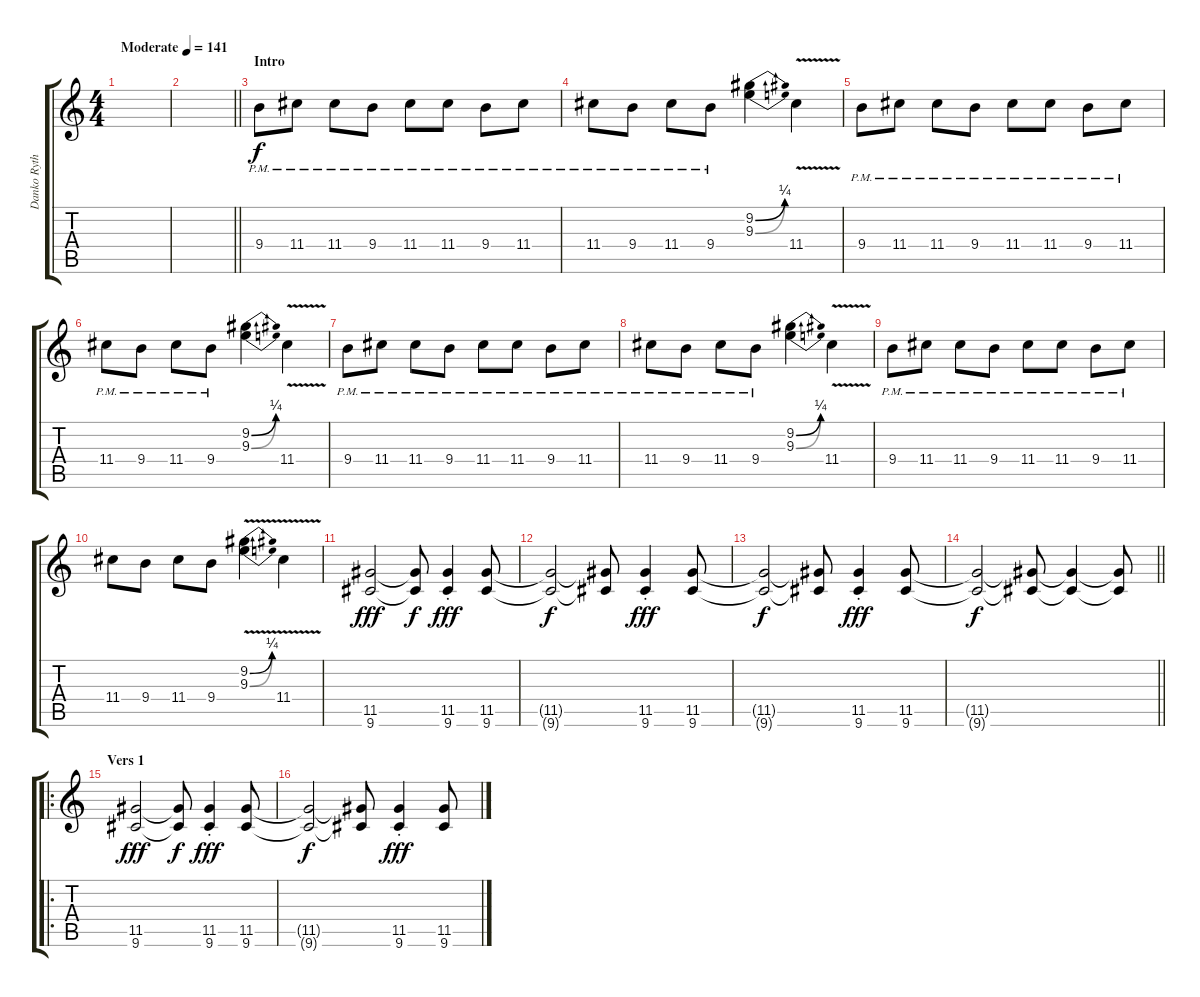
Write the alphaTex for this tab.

\track ("Danko Rythm Guitar" "Danko Ryth") {instrument overdrivenguitar}
\staff {score tabs}
\tuning (E4 B3 G3 D3 A2 E2) {hide}
\ts (4 4)
\tempo (141 "Moderate")
\clef g2
\ks c
|
\barLineRight lightlight
|
\section ("" "Intro")
9.4{pm}.8 11.4{pm}.8 11.4{pm}.8 9.4{pm}.8 11.4{pm}.8 11.4{pm}.8 9.4{pm}.8 11.4{pm}.8 |
11.4{pm}.8 9.4{pm}.8 11.4{pm}.8 9.4{pm}.8 (9.2{be (bend 0 0 60 1)} 9.3{be (bend 0 0 60 1)}).4 11.4{v}.4 |
9.4{pm}.8 11.4{pm}.8 11.4{pm}.8 9.4{pm}.8 11.4{pm}.8 11.4{pm}.8 9.4{pm}.8 11.4{pm}.8 |
11.4{pm}.8 9.4{pm}.8 11.4{pm}.8 9.4{pm}.8 (9.2{be (bend 0 0 60 1)} 9.3{be (bend 0 0 60 1)}).4 11.4{v}.4 |
9.4{pm}.8 11.4{pm}.8 11.4{pm}.8 9.4{pm}.8 11.4{pm}.8 11.4{pm}.8 9.4{pm}.8 11.4{pm}.8 |
11.4{pm}.8 9.4{pm}.8 11.4{pm}.8 9.4{pm}.8 (9.2{be (bend 0 0 60 1)} 9.3{be (bend 0 0 60 1)}).4 11.4{v}.4 |
9.4{pm}.8{dy f} 11.4{pm}.8 11.4{pm}.8 9.4{pm}.8 11.4{pm}.8 11.4{pm}.8 9.4{pm}.8 11.4{pm}.8 |
11.4.8 9.4.8 11.4.8 9.4.8 (9.2{be (bend 0 0 60 1) v} 9.3{be (bend 0 0 60 1) v}).4 11.4{v}.4 |
(11.5 9.6).2{dy fff} (11.5{t} 9.6{t}).8{dy f} (11.5{st} 9.6{st}).4{dy fff} (11.5 9.6).8 |
(11.5{t} 9.6{t}).2{dy f} (11.5{t} 9.6{t}).8 (11.5{st} 9.6{st}).4{dy fff} (11.5 9.6).8 |
(11.5{t} 9.6{t}).2{dy f} (11.5{t} 9.6{t}).8 (11.5{st} 9.6{st}).4{dy fff} (11.5 9.6).8 |
\barLineRight lightlight
(11.5{t} 9.6{t}).2{dy f} (11.5{t} 9.6{t}).8 (11.5{t} 9.6{t}).4 (11.5{t} 9.6{t}).8 |
\ro
\section ("" "Vers 1")
(11.5 9.6).2{dy fff} (11.5{t} 9.6{t}).8{dy f} (11.5{st} 9.6{st}).4{dy fff} (11.5 9.6).8 |
(11.5{t} 9.6{t}).2{dy f} (11.5{t} 9.6{t}).8 (11.5{st} 9.6{st}).4{dy fff} (11.5 9.6).8
